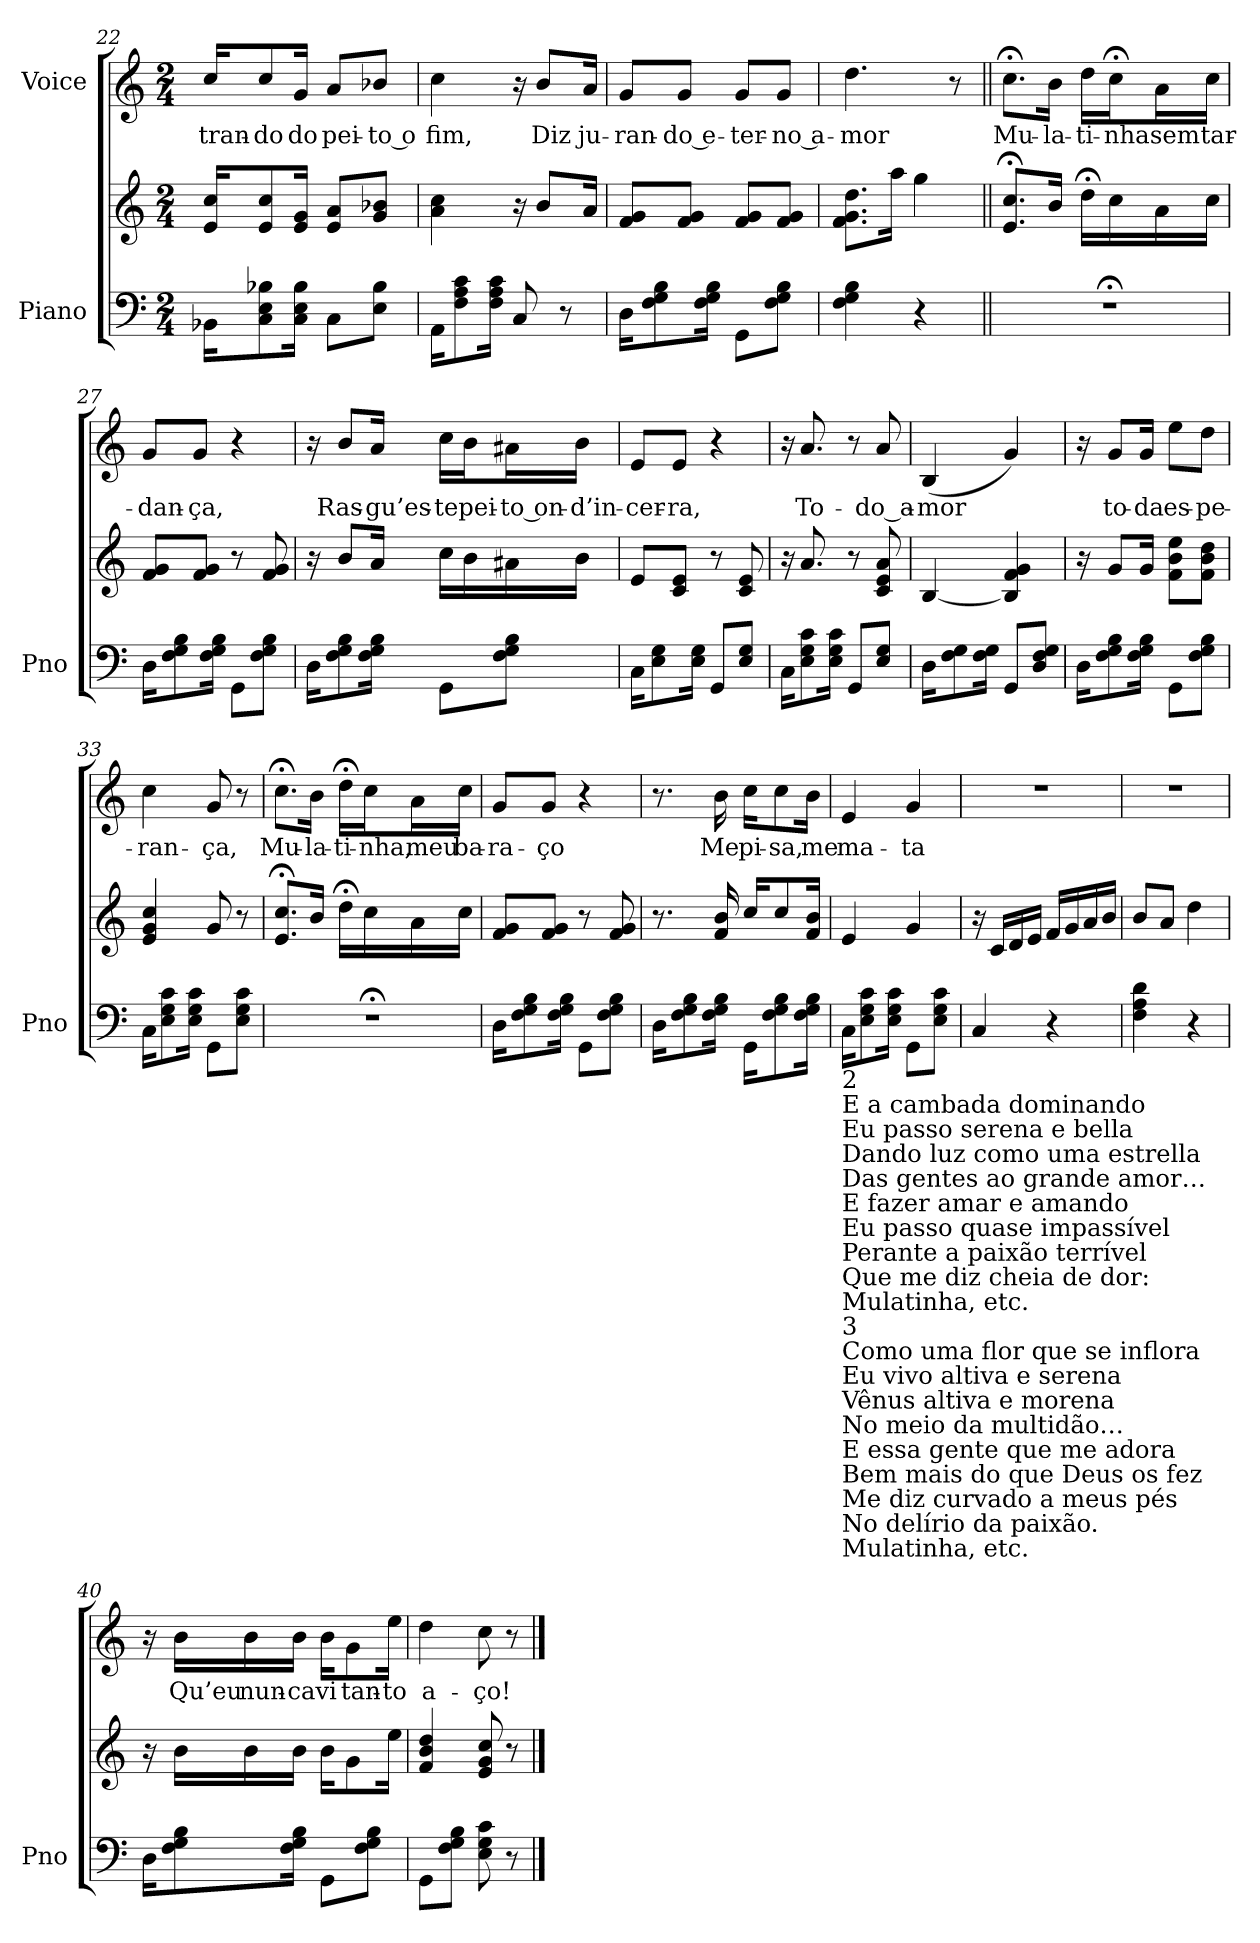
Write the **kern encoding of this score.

**kern	**kern	**kern	**text
*part2	*part2	*part1	*part1
*staff3	*staff2	*staff1	*staff1
*I"Piano	*	*I"Voice	*
*I'Pno	*	*	*
*clefF4	*clefG2	*clefG2	*
*k[]	*k[]	*k[]	*
*M2/4	*M2/4	*M2/4	*
=22	=22	=22	=22
16BB-X\KL	16e/ 16cc/KL	16cc/KL	-tran-
8C\ 8E\ 8B-X\	8e/ 8cc/	8cc/	-do
16C\ 16E\ 16B-\Jk	16e/ 16g/Jk	16g/Jk	do
8C\L	8e/ 8a/L	8a/L	pei-
8E\ 8B-\J	8g/ 8b-X/J	8b-X/J	-to o
=23	=23	=23	=23
16AA\KL	4a\ 4cc\	4cc\	fim,
8F\ 8A\ 8c\	.	.	.
16F\ 16A\ 16c\Jk	.	.	.
8C/	16r	16r	.
.	8b/L	8b/L	Diz
8r	.	.	.
.	16a/Jk	16a/Jk	ju-
=24	=24	=24	=24
16D\KL	8f/ 8g/L	8g/L	-ran-
8F\ 8G\ 8B\	.	.	.
.	8f/ 8g/J	8g/J	-do e-
16F\ 16G\ 16B\Jk	.	.	.
8GG\L	8f/ 8g/L	8g/L	-ter-
8F\ 8G\ 8B\J	8f/ 8g/J	8g/J	-no a-
=25	=25	=25	=25
4F\ 4G\ 4B\	8.f\ 8.g\ 8.dd\L	4.dd\	-mor
.	16aa\Jk	.	.
4r	4gg\	.	.
.	.	8r	.
=26||	=26||	=26||	=26||
2r;<	8.e/;< 8.cc/;<L	8.cc;<\L	Mu-
.	16b/Jk	16b\Jk	-la-
.	16dd;<\LL	16dd\LL	-ti-
.	16cc\	16cc;<\J	-nha
.	16a\	16a\L	sem
.	16cc\JJ	16cc\JJ	tar-
=27	=27	=27	=27
16D\KL	8f/ 8g/L	8g/L	-dan-
8F\ 8G\ 8B\	.	.	.
.	8f/ 8g/J	8g/J	-ça,
16F\ 16G\ 16B\Jk	.	.	.
8GG\L	8r	4r	.
8F\ 8G\ 8B\J	8f/ 8g/	.	.
=28	=28	=28	=28
16D\KL	16r	16r	.
8F\ 8G\ 8B\	8b/L	8b/L	Ras-
16F\ 16G\ 16B\Jk	16a/Jk	16a/Jk	-gu’es-
8GG\L	16cc\LL	16cc\LL	-te
.	16b\	16b\J	pei-
8F\ 8G\ 8B\J	16a#X\	16a#X\L	-to on-
.	16b\JJ	16b\JJ	-d’in-
=29	=29	=29	=29
16C\KL	8e/L	8e/L	-cer-
8E\ 8G\	.	.	.
.	8c/ 8e/J	8e/J	-ra,
16E\ 16G\Jk	.	.	.
8GG/L	8r	4r	.
8E/ 8G/J	8c/ 8e/	.	.
=30	=30	=30	=30
16C\KL	16r	16r	.
8E\ 8G\ 8c\	8.a/	8.a/	To-
16E\ 16G\ 16c\Jk	.	.	.
8GG/L	8r	8r	.
8E/ 8G/J	8c/ 8e/ 8a/	8a/	-do_a-
=31	=31	=31	=31
16D\KL	[4B/	(4B/	-mor
8F\ 8G\	.	.	.
16F\ 16G\Jk	.	.	.
8GG/L	4B/] 4f/ 4g/	4g/)	.
8D/ 8F/ 8G/J	.	.	.
=32	=32	=32	=32
16D\KL	16r	16r	.
8F\ 8G\ 8B\	8g/L	8g/L	to-
16F\ 16G\ 16B\Jk	16g/Jk	16g/Jk	-da
8GG\L	8f\ 8b\ 8ee\L	8ee\L	es-
8F\ 8G\ 8B\J	8f\ 8b\ 8dd\J	8dd\J	-pe-
=33	=33	=33	=33
16C\KL	4e/ 4g/ 4cc/	4cc\	-ran-
8E\ 8G\ 8c\	.	.	.
16E\ 16G\ 16c\Jk	.	.	.
8GG\L	8g/	8g/	-ça,
8E\ 8G\ 8c\J	8r	8r	.
=34	=34	=34	=34
2r;<	8.e/;< 8.cc/;<L	8.cc;<\L	Mu-
.	16b/Jk	16b\Jk	-la-
.	16dd;<\LL	16dd;<\LL	-ti-
.	16cc\	16cc\J	-nha,
.	16a\	16a\L	meu
.	16cc\JJ	16cc\JJ	ba-
=35	=35	=35	=35
16D\KL	8f/ 8g/L	8g/L	-ra-
8F\ 8G\ 8B\	.	.	.
.	8f/ 8g/J	8g/J	-ço
16F\ 16G\ 16B\Jk	.	.	.
8GG\L	8r	4r	.
8F\ 8G\ 8B\J	8f/ 8g/	.	.
=36	=36	=36	=36
16D\KL	8.r	8.r	.
8F\ 8G\ 8B\	.	.	.
16F\ 16G\ 16B\Jk	16f/ 16b/	16b\	Me
16GG\KL	16cc/KL	16cc\KL	pi-
8F\ 8G\ 8B\	8cc/	8cc\	-sa,
16F\ 16G\ 16B\Jk	16f/ 16b/Jk	16b\Jk	me
=37	=37	=37	=37
!LO:TX:b:t=2	!	!	!
!LO:TX:b:t=E a cambada dominando	!	!	!
!LO:TX:b:t=Eu passo serena e bella	!	!	!
!LO:TX:b:t=Dando luz como uma estrella	!	!	!
!LO:TX:b:t=Das gentes ao grande amor…	!	!	!
!LO:TX:b:t=E fazer amar e amando	!	!	!
!LO:TX:b:t=Eu passo quase impassível	!	!	!
!LO:TX:b:t=Perante a paixão terrível	!	!	!
!LO:TX:b:t=Que me diz cheia de dor&colon;	!	!	!
!LO:TX:b:t=Mulatinha, etc.	!	!	!
!LO:TX:b:t=3	!	!	!
!LO:TX:b:t=Como uma flor que se inflora	!	!	!
!LO:TX:b:t=Eu vivo altiva e serena	!	!	!
!LO:TX:b:t=Vênus altiva e morena	!	!	!
!LO:TX:b:t=No meio da multidão…	!	!	!
!LO:TX:b:t=E essa gente que me adora	!	!	!
!LO:TX:b:t=Bem mais do que Deus os fez	!	!	!
!LO:TX:b:t=Me diz curvado a meus pés	!	!	!
!LO:TX:b:t=No delírio da paixão.	!	!	!
!LO:TX:b:t=Mulatinha, etc.	!	!	!
16C\KL	4e/	4e/	ma-
8E\ 8G\ 8c\	.	.	.
16E\ 16G\ 16c\Jk	.	.	.
8GG\L	4g/	4g/	-ta
8E\ 8G\ 8c\J	.	.	.
=38	=38	=38	=38
4C/	16r	2r	.
.	16c/LL	.	.
.	16d/	.	.
.	16e/JJ	.	.
4r	16f/LL	.	.
.	16g/	.	.
.	16a/	.	.
.	16b/JJ	.	.
=39	=39	=39	=39
4F\ 4A\ 4d\	8b/L	2r	Oh! ferro!
.	8a/J	.	.
4r	4dd\	.	.
=40	=40	=40	=40
16D\KL	16r	16r	.
8F\ 8G\ 8B\	16b\LL	16b\LL	Qu’eu
.	16b\	16b\	nun-
16F\ 16G\ 16B\Jk	16b\JJ	16b\JJ	-ca
8GG\L	16b\KL	16b\KL	vi
.	8g\	8g\	tan-
8F\ 8G\ 8B\J	.	.	.
.	16ee\Jk	16ee\Jk	-to
=41	=41	=41	=41
8GG\L	4f/ 4b/ 4dd/	4dd\	a-
8F\ 8G\ 8B\J	.	.	.
8E\ 8G\ 8c\	8e/ 8g/ 8cc/	8cc\	-ço!
8r	8r	8r	.
==	==	==	==
*-	*-	*-	*-
